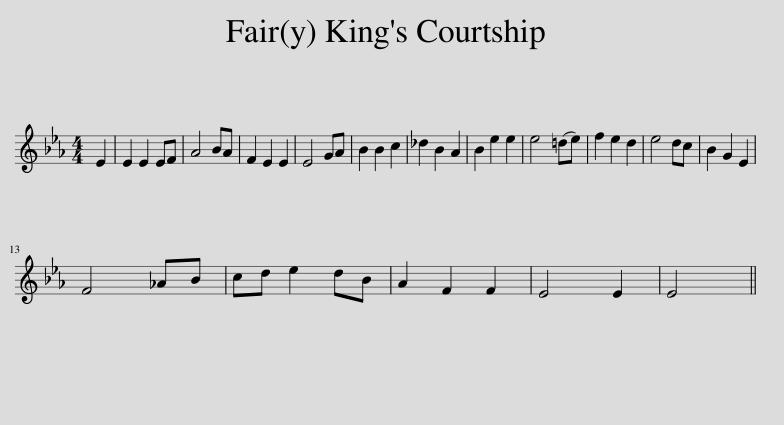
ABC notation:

X:1
L:1/8
M:4/4
I:linebreak $
K:Eb
V:1 treble
V:1
 E2 | E2 E2 EF | A4 BA | F2 E2 E2 | E4 GA | %5
 B2 B2 c2 | _d2 B2 A2 | B2 e2 e2 | e4 (=de) | f2 e2 d2 | %10
 e4 dc | B2 G2 E2 |$ F4 _AB | cd e2 dB | A2 F2 F2 | %15
 E4 E2 | E4 || %17
